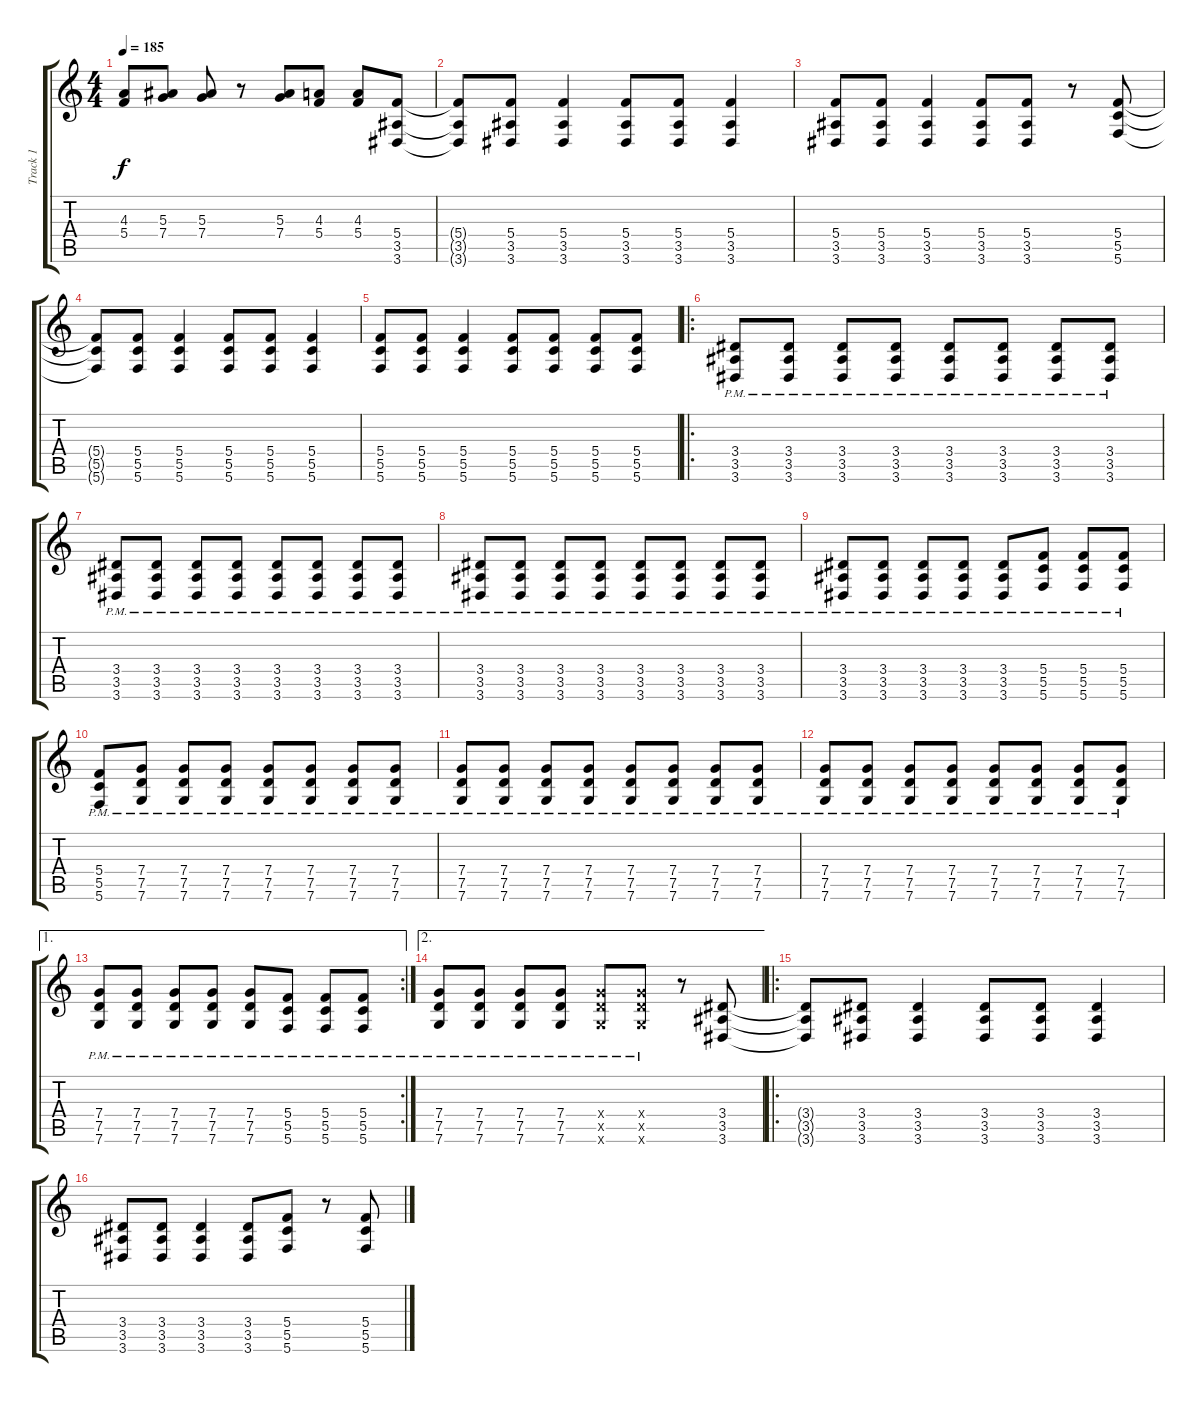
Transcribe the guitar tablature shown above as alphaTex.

\track ("Track 1" "Track 1") {instrument overdrivenguitar}
\staff {score tabs}
\tuning (D4 A3 F3 C3 G2 C2) {hide}
\ts (4 4)
\tempo 185
\clef g2
\ks c
(4.3{t} 5.4{t}).8{dy f} (5.3 7.4).8 (5.3 7.4).8 r.8 (5.3 7.4).8 (4.3 5.4).8 (4.3 5.4).8 (5.4 3.5 3.6).8 |
(5.4{t} 3.5{t} 3.6{t}).8 (5.4 3.5 3.6).8 (5.4 3.5 3.6).4 (5.4 3.5 3.6).8 (5.4 3.5 3.6).8 (5.4 3.5 3.6).4 |
(5.4 3.5 3.6).8 (5.4 3.5 3.6).8 (5.4 3.5 3.6).4 (5.4 3.5 3.6).8 (5.4 3.5 3.6).8 r.8 (5.4 5.5 5.6).8 |
(5.4{t} 5.5{t} 5.6{t}).8 (5.4 5.5 5.6).8 (5.4 5.5 5.6).4 (5.4 5.5 5.6).8 (5.4 5.5 5.6).8 (5.4 5.5 5.6).4 |
(5.4 5.5 5.6).8 (5.4 5.5 5.6).8 (5.4 5.5 5.6).4 (5.4 5.5 5.6).8 (5.4 5.5 5.6).8 (5.4 5.5 5.6).8 (5.4 5.5 5.6).8 |
\ro
(3.4{pm} 3.5{pm} 3.6{pm}).8 (3.4{pm} 3.5{pm} 3.6{pm}).8 (3.4{pm} 3.5{pm} 3.6{pm}).8 (3.4{pm} 3.5{pm} 3.6{pm}).8 (3.4{pm} 3.5{pm} 3.6{pm}).8 (3.4{pm} 3.5{pm} 3.6{pm}).8 (3.4{pm} 3.5{pm} 3.6{pm}).8 (3.4{pm} 3.5{pm} 3.6{pm}).8 |
(3.4{pm} 3.5{pm} 3.6{pm}).8 (3.4{pm} 3.5{pm} 3.6{pm}).8 (3.4{pm} 3.5{pm} 3.6{pm}).8 (3.4{pm} 3.5{pm} 3.6{pm}).8 (3.4{pm} 3.5{pm} 3.6{pm}).8 (3.4{pm} 3.5{pm} 3.6{pm}).8 (3.4{pm} 3.5{pm} 3.6{pm}).8 (3.4{pm} 3.5{pm} 3.6{pm}).8 |
(3.4{pm} 3.5{pm} 3.6{pm}).8 (3.4{pm} 3.5{pm} 3.6{pm}).8 (3.4{pm} 3.5{pm} 3.6{pm}).8 (3.4{pm} 3.5{pm} 3.6{pm}).8 (3.4{pm} 3.5{pm} 3.6{pm}).8 (3.4{pm} 3.5{pm} 3.6{pm}).8 (3.4{pm} 3.5{pm} 3.6{pm}).8 (3.4{pm} 3.5{pm} 3.6{pm}).8 |
(3.4{pm} 3.5{pm} 3.6{pm}).8 (3.4{pm} 3.5{pm} 3.6{pm}).8 (3.4{pm} 3.5{pm} 3.6{pm}).8 (3.4{pm} 3.5{pm} 3.6{pm}).8 (3.4{pm} 3.5{pm} 3.6{pm}).8 (5.4{pm} 5.5{pm} 5.6{pm}).8 (5.4{pm} 5.5{pm} 5.6{pm}).8 (5.4{pm} 5.5{pm} 5.6{pm}).8 |
(5.4{pm} 5.5{pm} 5.6{pm}).8 (7.4{pm} 7.5{pm} 7.6{pm}).8 (7.4{pm} 7.5{pm} 7.6{pm}).8 (7.4{pm} 7.5{pm} 7.6{pm}).8 (7.4{pm} 7.5{pm} 7.6{pm}).8 (7.4{pm} 7.5{pm} 7.6{pm}).8 (7.4{pm} 7.5{pm} 7.6{pm}).8 (7.4{pm} 7.5{pm} 7.6{pm}).8 |
(7.4{pm} 7.5{pm} 7.6{pm}).8 (7.4{pm} 7.5{pm} 7.6{pm}).8 (7.4{pm} 7.5{pm} 7.6{pm}).8 (7.4{pm} 7.5{pm} 7.6{pm}).8 (7.4{pm} 7.5{pm} 7.6{pm}).8 (7.4{pm} 7.5{pm} 7.6{pm}).8 (7.4{pm} 7.5{pm} 7.6{pm}).8 (7.4{pm} 7.5{pm} 7.6{pm}).8 |
(7.4{pm} 7.5{pm} 7.6{pm}).8 (7.4{pm} 7.5{pm} 7.6{pm}).8 (7.4{pm} 7.5{pm} 7.6{pm}).8 (7.4{pm} 7.5{pm} 7.6{pm}).8 (7.4{pm} 7.5{pm} 7.6{pm}).8 (7.4{pm} 7.5{pm} 7.6{pm}).8 (7.4{pm} 7.5{pm} 7.6{pm}).8 (7.4{pm} 7.5{pm} 7.6{pm}).8 |
\ae 1
\rc 2
(7.4{pm} 7.5{pm} 7.6{pm}).8 (7.4{pm} 7.5{pm} 7.6{pm}).8 (7.4{pm} 7.5{pm} 7.6{pm}).8 (7.4{pm} 7.5{pm} 7.6{pm}).8 (7.4{pm} 7.5{pm} 7.6{pm}).8 (5.4{pm} 5.5{pm} 5.6{pm}).8 (5.4{pm} 5.5{pm} 5.6{pm}).8 (5.4{pm} 5.5{pm} 5.6{pm}).8 |
\ae 2
(7.4{pm} 7.5{pm} 7.6{pm}).8 (7.4{pm} 7.5{pm} 7.6{pm}).8 (7.4{pm} 7.5{pm} 7.6{pm}).8 (7.4{pm} 7.5{pm} 7.6{pm}).8 (7.4{pm x} 7.5{pm x} 7.6{pm x}).8 (7.4{pm x} 7.5{pm x} 7.6{pm x}).8 r.8 (3.4 3.5 3.6).8 |
\ro
(3.4{t} 3.5{t} 3.6{t}).8 (3.4 3.5 3.6).8 (3.4 3.5 3.6).4 (3.4 3.5 3.6).8 (3.4 3.5 3.6).8 (3.4 3.5 3.6).4 |
(3.4 3.5 3.6).8 (3.4 3.5 3.6).8 (3.4 3.5 3.6).4 (3.4 3.5 3.6).8 (5.4 5.5 5.6).8 r.8 (5.4 5.5 5.6).8
